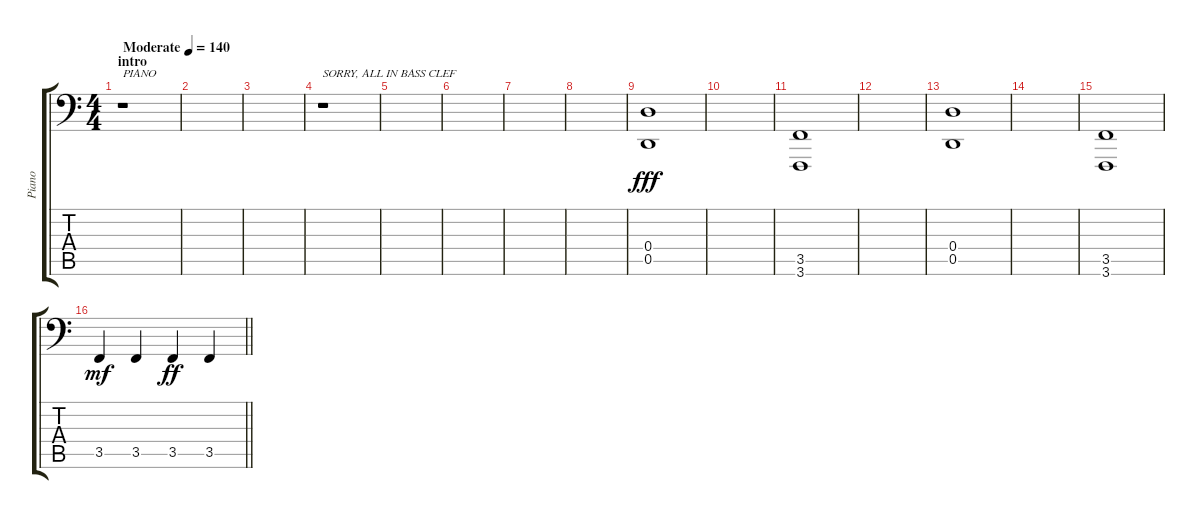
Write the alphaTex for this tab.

\track ("Piano" "Piano") {instrument brightacousticpiano}
\staff {score tabs}
\tuning (E4 B3 G3 D3 D2 D1) {hide}
\ts (4 4)
\section ("" "intro")
\tempo (140 "Moderate")
\clef f4
\ks c
r.1{txt "PIANO" dy fff instrument brightacousticpiano} |
|
|
r.1{txt "SORRY, ALL IN BASS CLEF"} |
|
|
|
|
(0.4 0.5).1 |
|
(3.5 3.6).1 |
|
(0.4 0.5).1 |
|
(3.5 3.6).1 |
\barLineRight lightlight
3.5.4{dy mf} 3.5.4 3.5.4{dy ff} 3.5.4
